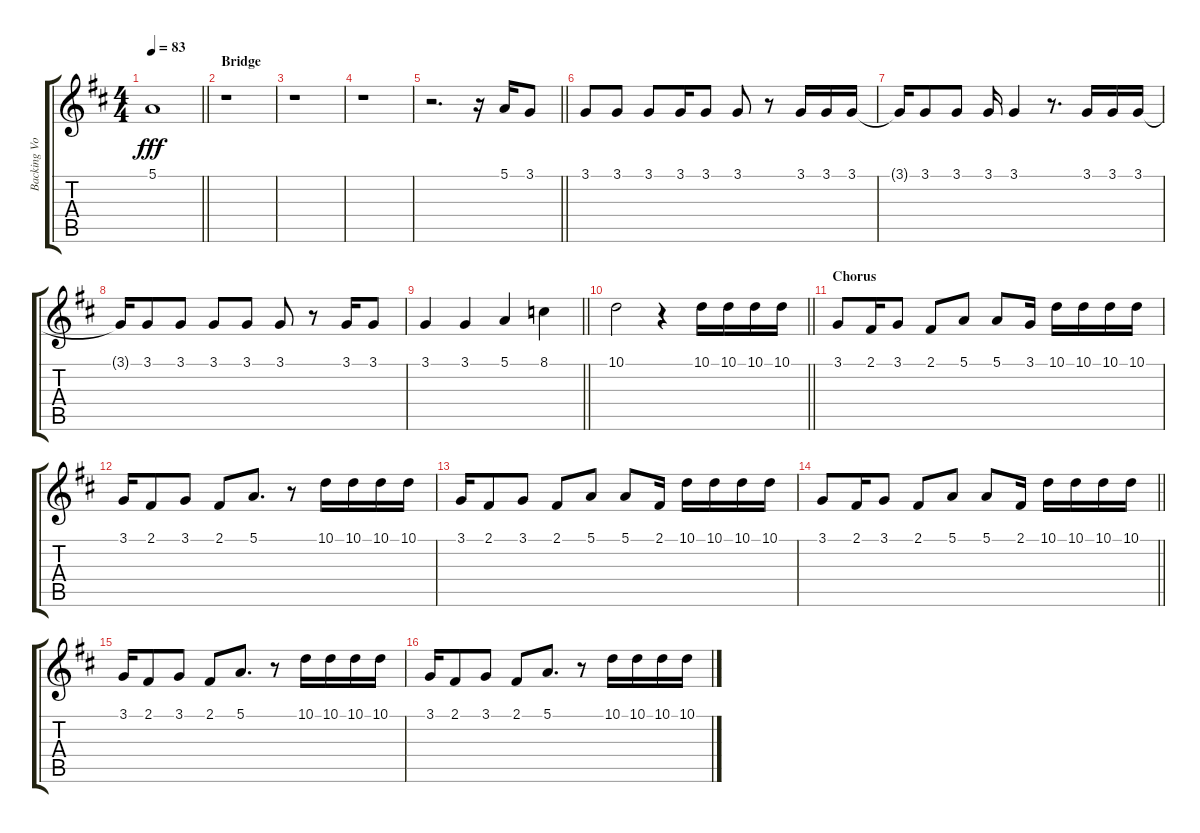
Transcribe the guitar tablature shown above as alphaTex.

\track ("Backing Vocals" "Backing Vo") {instrument sopranosax}
\staff {score tabs}
\tuning (E4 B3 G3 D3 A2 E2) {hide}
\ts (4 4)
\tempo 83
\clef g2
\barLineRight lightlight
\ks d
5.1{t}.1{dy fff} |
\section ("" "Bridge")
r.1 |
r.1 |
r.1 |
\barLineRight lightlight
r.2{d} r.16 5.1.16 3.1.8 |
3.1.8 3.1.8 3.1.8 3.1.16 3.1.8 3.1.8 r.8 3.1.16 3.1.16 3.1.16 |
3.1{t}.16 3.1.8 3.1.8 3.1.16 3.1.4 r.8{d} 3.1.16 3.1.16 3.1.16 |
3.1{t}.16 3.1.8 3.1.8 3.1.8 3.1.8 3.1.8 r.8 3.1.16 3.1.8 |
\barLineRight lightlight
3.1.4 3.1.4 5.1.4 8.1.4 |
\barLineRight lightlight
10.1.2 r.4 10.1.16 10.1.16 10.1.16 10.1.16 |
\section ("" "Chorus")
3.1.8 2.1.16 3.1.8 2.1.8 5.1.8 5.1.8 3.1.16 10.1.16 10.1.16 10.1.16 10.1.16 |
3.1.16 2.1.8 3.1.8 2.1.8 5.1.8{d} r.8 10.1.16 10.1.16 10.1.16 10.1.16 |
3.1.16 2.1.8 3.1.8 2.1.8 5.1.8 5.1.8 2.1.16 10.1.16 10.1.16 10.1.16 10.1.16 |
\barLineRight lightlight
3.1.8 2.1.16 3.1.8 2.1.8 5.1.8 5.1.8 2.1.16 10.1.16 10.1.16 10.1.16 10.1.16 |
3.1.16 2.1.8 3.1.8 2.1.8 5.1.8{d} r.8 10.1.16 10.1.16 10.1.16 10.1.16 |
3.1.16 2.1.8 3.1.8 2.1.8 5.1.8{d} r.8 10.1.16 10.1.16 10.1.16 10.1.16
